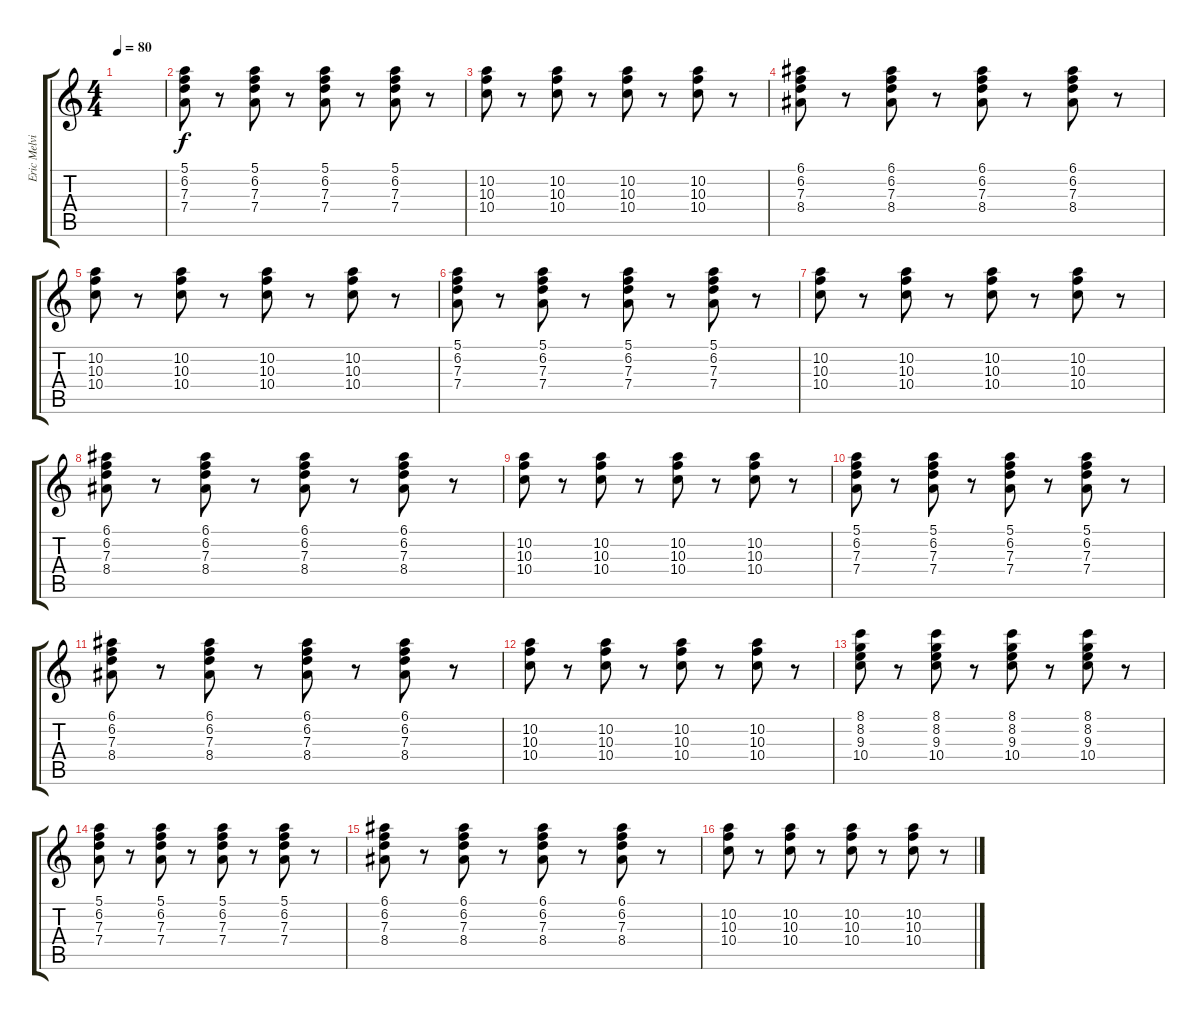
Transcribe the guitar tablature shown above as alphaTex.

\track ("Eric Melvin" "Eric Melvi") {instrument electricguitarclean}
\staff {score tabs}
\tuning (E4 B3 G3 D3 A2 E2) {hide}
\ts (4 4)
\tempo 80
\clef g2
\ks c
|
(5.1 6.2 7.3 7.4).8 r.8 (5.1 6.2 7.3 7.4).8 r.8 (5.1 6.2 7.3 7.4).8 r.8 (5.1 6.2 7.3 7.4).8 r.8 |
(10.2 10.3 10.4).8 r.8 (10.2 10.3 10.4).8 r.8 (10.2 10.3 10.4).8 r.8 (10.2 10.3 10.4).8 r.8 |
(6.1 6.2 7.3 8.4).8 r.8 (6.1 6.2 7.3 8.4).8 r.8 (6.1 6.2 7.3 8.4).8 r.8 (6.1 6.2 7.3 8.4).8 r.8 |
(10.2 10.3 10.4).8 r.8 (10.2 10.3 10.4).8 r.8 (10.2 10.3 10.4).8 r.8 (10.2 10.3 10.4).8 r.8 |
(5.1 6.2 7.3 7.4).8 r.8 (5.1 6.2 7.3 7.4).8 r.8 (5.1 6.2 7.3 7.4).8 r.8 (5.1 6.2 7.3 7.4).8 r.8 |
(10.2 10.3 10.4).8 r.8 (10.2 10.3 10.4).8 r.8 (10.2 10.3 10.4).8 r.8 (10.2 10.3 10.4).8 r.8 |
(6.1 6.2 7.3 8.4).8 r.8 (6.1 6.2 7.3 8.4).8 r.8 (6.1 6.2 7.3 8.4).8 r.8 (6.1 6.2 7.3 8.4).8 r.8 |
(10.2 10.3 10.4).8 r.8 (10.2 10.3 10.4).8 r.8 (10.2 10.3 10.4).8 r.8 (10.2 10.3 10.4).8 r.8 |
(5.1 6.2 7.3 7.4).8 r.8 (5.1 6.2 7.3 7.4).8 r.8 (5.1 6.2 7.3 7.4).8 r.8 (5.1 6.2 7.3 7.4).8 r.8 |
(6.1 6.2 7.3 8.4).8 r.8 (6.1 6.2 7.3 8.4).8 r.8 (6.1 6.2 7.3 8.4).8 r.8 (6.1 6.2 7.3 8.4).8 r.8 |
(10.2 10.3 10.4).8 r.8 (10.2 10.3 10.4).8 r.8 (10.2 10.3 10.4).8 r.8 (10.2 10.3 10.4).8 r.8 |
(8.1 8.2 9.3 10.4).8 r.8 (8.1 8.2 9.3 10.4).8 r.8 (8.1 8.2 9.3 10.4).8 r.8 (8.1 8.2 9.3 10.4).8 r.8 |
(5.1 6.2 7.3 7.4).8 r.8 (5.1 6.2 7.3 7.4).8 r.8 (5.1 6.2 7.3 7.4).8 r.8 (5.1 6.2 7.3 7.4).8 r.8 |
(6.1 6.2 7.3 8.4).8 r.8 (6.1 6.2 7.3 8.4).8 r.8 (6.1 6.2 7.3 8.4).8 r.8 (6.1 6.2 7.3 8.4).8 r.8 |
(10.2 10.3 10.4).8 r.8 (10.2 10.3 10.4).8 r.8 (10.2 10.3 10.4).8 r.8 (10.2 10.3 10.4).8 r.8
